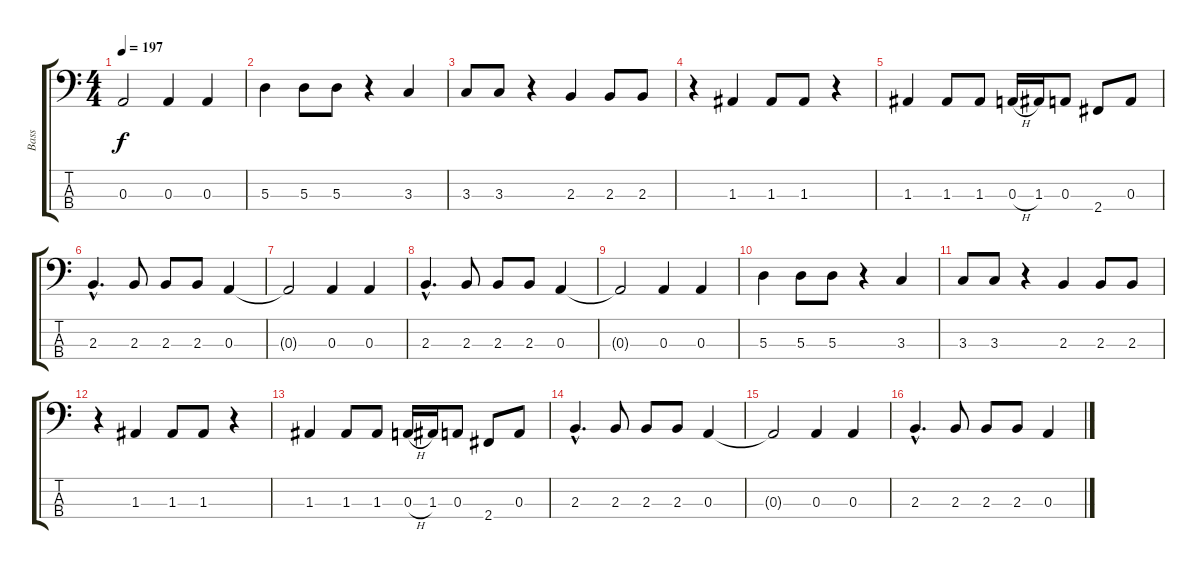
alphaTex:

\track ("Bass" "Bass") {instrument electricbassfinger}
\staff {score tabs}
\tuning (G2 D2 A1 E1) {hide}
\ts (4 4)
\tempo 197
\clef f4
\ks c
0.3{t}.2{dy f} 0.3.4 0.3.4 |
5.3.4 5.3.8 5.3.8 r.4 3.3.4 |
3.3.8 3.3.8 r.4 2.3.4 2.3.8 2.3.8 |
r.4 1.3.4 1.3.8 1.3.8 r.4 |
1.3.4 1.3.8 1.3.8 0.3{h}.16 1.3.16 0.3.8 2.4.8 0.3.8 |
2.3{hac}.4{d} 2.3.8 2.3.8 2.3.8 0.3.4 |
0.3{t}.2 0.3.4 0.3.4 |
2.3{hac}.4{d} 2.3.8 2.3.8 2.3.8 0.3.4 |
0.3{t}.2 0.3.4 0.3.4 |
5.3.4 5.3.8 5.3.8 r.4 3.3.4 |
3.3.8 3.3.8 r.4 2.3.4 2.3.8 2.3.8 |
r.4 1.3.4 1.3.8 1.3.8 r.4 |
1.3.4 1.3.8 1.3.8 0.3{h}.16 1.3.16 0.3.8 2.4.8 0.3.8 |
2.3{hac}.4{d} 2.3.8 2.3.8 2.3.8 0.3.4 |
0.3{t}.2 0.3.4 0.3.4 |
2.3{hac}.4{d} 2.3.8 2.3.8 2.3.8 0.3.4
